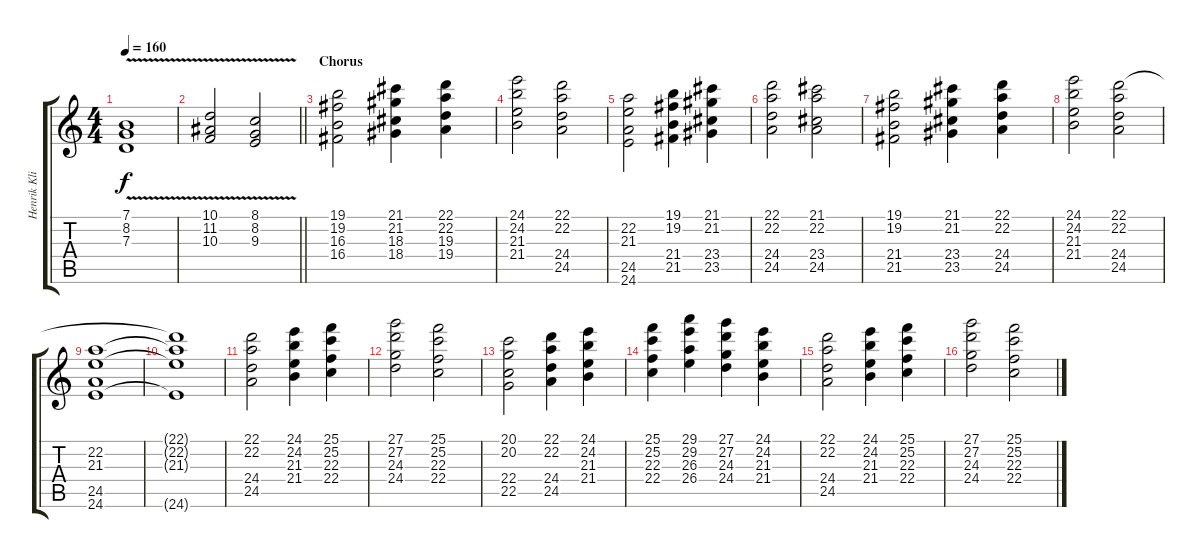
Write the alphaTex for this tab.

\track ("Henrik Klingenberg" "Henrik Kli") {instrument rockorgan}
\staff {score tabs}
\tuning (E4 B3 G3 D3 A2 E2) {hide}
\ts (4 4)
\tempo 160
\clef g2
\ks c
(7.1{v} 8.2{v} 7.3{v}).1{dy f} |
\barLineRight lightlight
(10.1{v} 11.2{v} 10.3{v}).2 (8.1{v} 8.2{v} 9.3{v}).2 |
\section ("" "Chorus")
(19.1 19.2 16.3 16.4).2{volume 12 instrument stringensemble1} (21.1 21.2 18.3 18.4).4 (22.1 22.2 19.3 19.4).4 |
(24.1 24.2 21.3 21.4).2 (22.1 22.2 24.4 24.5).2 |
(22.2 21.3 24.5 24.6).2 (19.1 19.2 21.4 21.5).4 (21.1 21.2 23.4 23.5).4 |
(22.1 22.2 24.4 24.5).2 (21.1 22.2 23.4 24.5).2 |
(19.1 19.2 21.4 21.5).2 (21.1 21.2 23.4 23.5).4 (22.1 22.2 24.4 24.5).4 |
(24.1 24.2 21.3 21.4).2 (22.1 22.2 24.4 24.5).2 |
(22.2 21.3 24.5 24.6).1 |
(22.1{t} 22.2{t} 21.3{t} 24.6{t}).1 |
(22.1 22.2 24.4 24.5).2{volume 12 instrument stringensemble1} (24.1 24.2 21.3 21.4).4 (25.1 25.2 22.3 22.4).4 |
(27.1 27.2 24.3 24.4).2 (25.1 25.2 22.3 22.4).2 |
(20.1 20.2 22.4 22.5).2 (22.1 22.2 24.4 24.5).4 (24.1 24.2 21.3 21.4).4 |
(25.1 25.2 22.3 22.4).4 (29.1 29.2 26.3 26.4).4 (27.1 27.2 24.3 24.4).4 (24.1 24.2 21.3 21.4).4 |
(22.1 22.2 24.4 24.5).2 (24.1 24.2 21.3 21.4).4 (25.1 25.2 22.3 22.4).4 |
(27.1 27.2 24.3 24.4).2 (25.1 25.2 22.3 22.4).2
